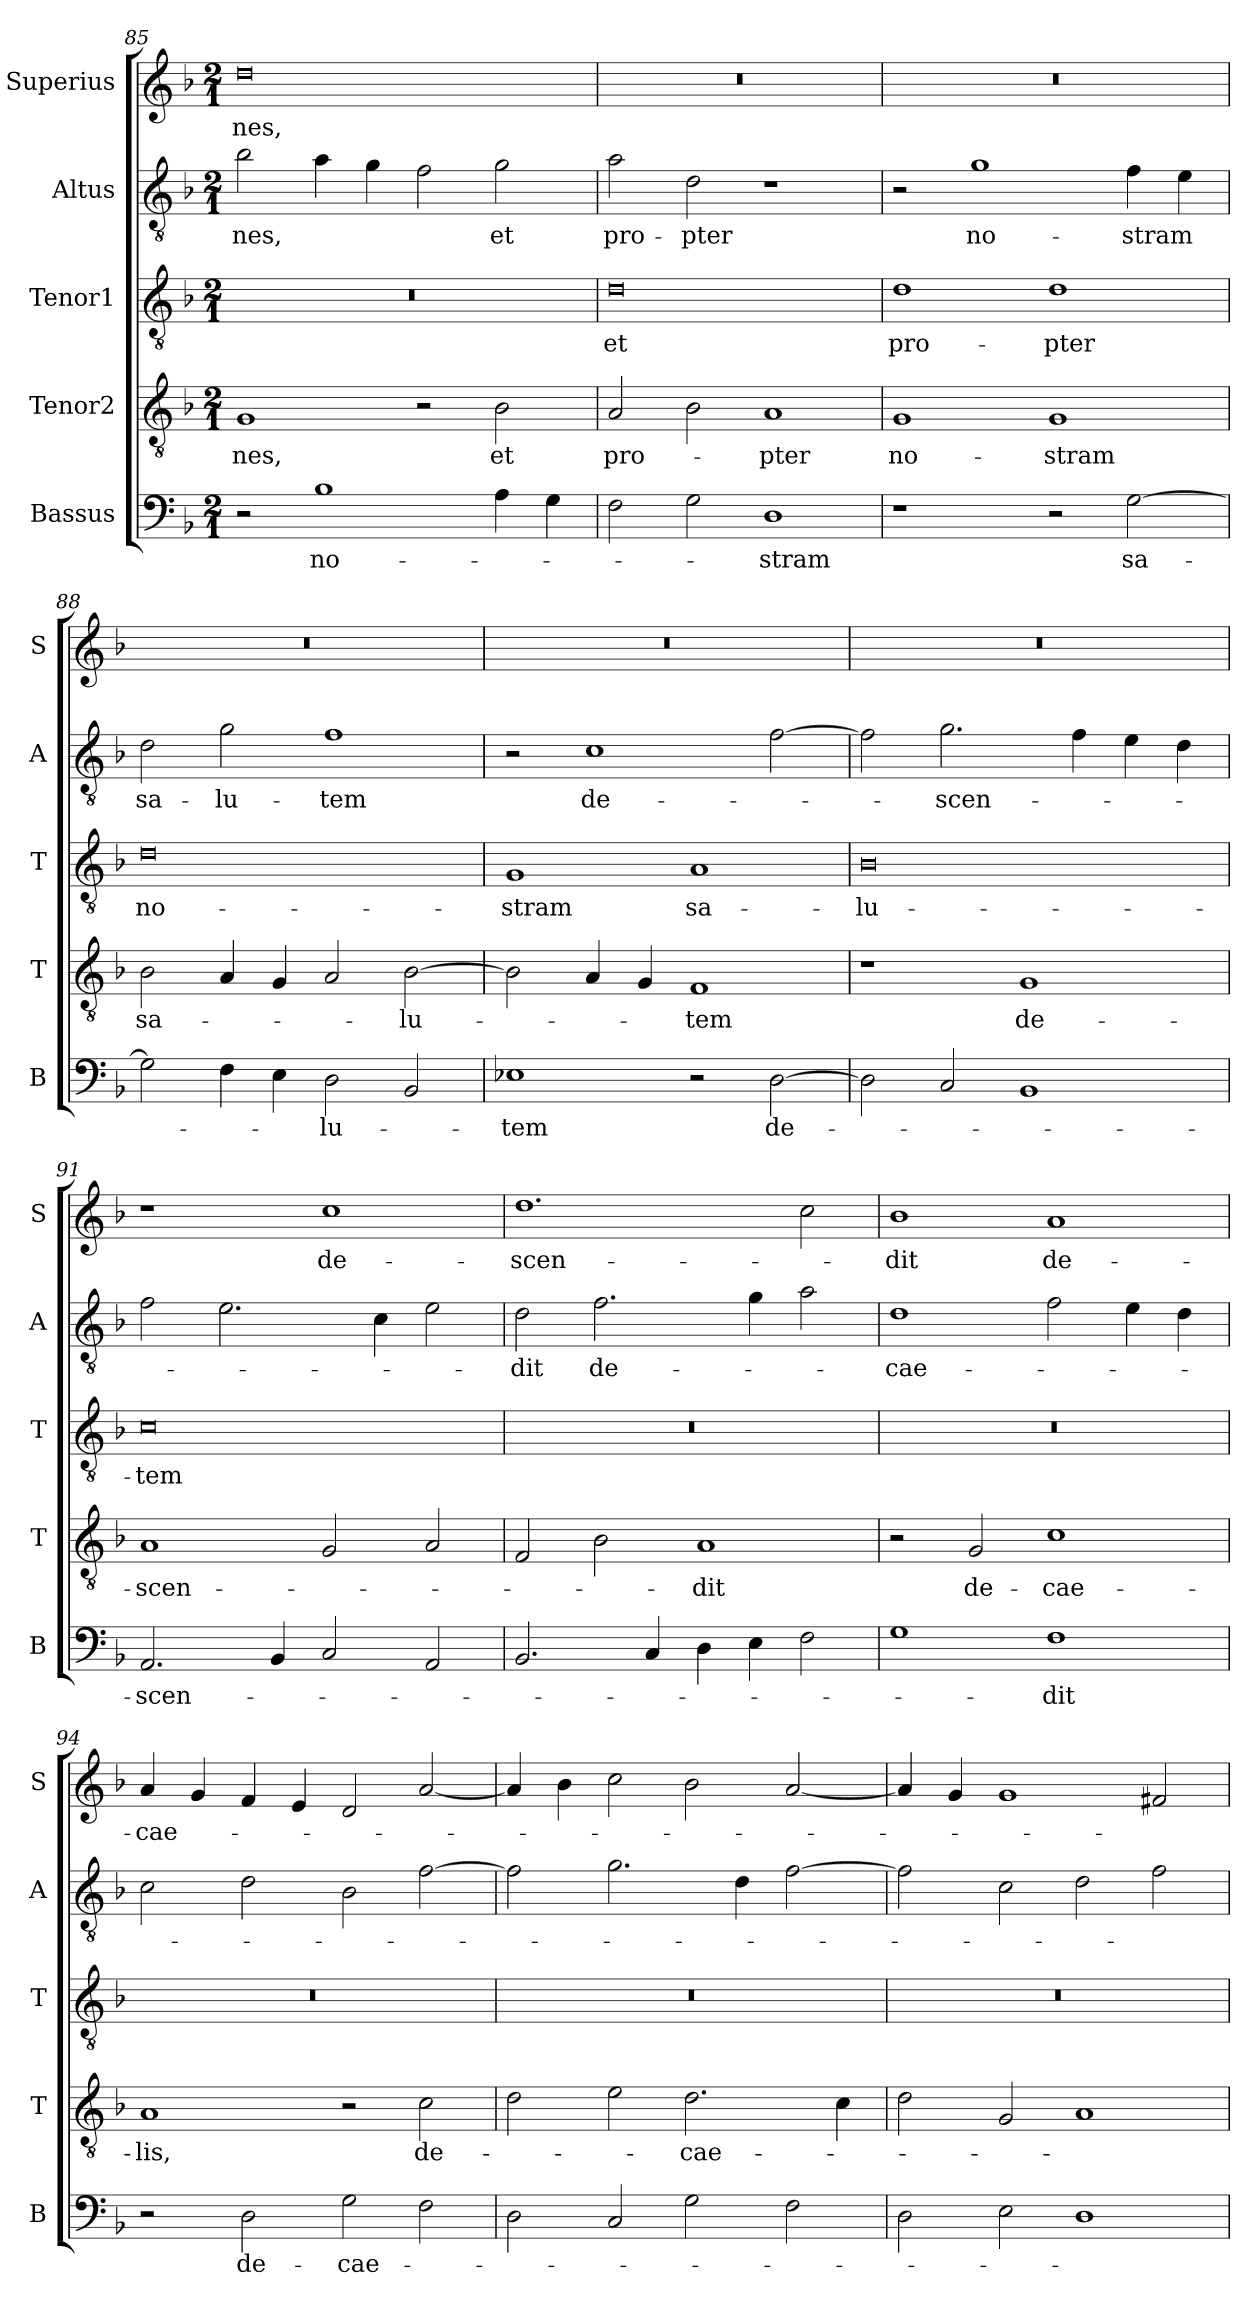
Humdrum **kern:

**kern	**text	**kern	**text	**kern	**text	**kern	**text	**kern	**text
*part5	*part5	*part4	*part4	*part3	*part3	*part2	*part2	*part1	*part1
*staff5	*staff5	*staff4	*staff4	*staff3	*staff3	*staff2	*staff2	*staff1	*staff1
*I"Bassus	*	*I"Tenor2	*	*I"Tenor1	*	*I"Altus	*	*I"Superius	*
*I'B	*	*I'T	*	*I'T	*	*I'A	*	*I'S	*
*clefF4	*	*clefGv2	*	*clefGv2	*	*clefGv2	*	*clefG2	*
*k[b-]	*	*k[b-]	*	*k[b-]	*	*k[b-]	*	*k[b-]	*
*M2/1	*	*M2/1	*	*M2/1	*	*M2/1	*	*M2/1	*
=85	=85	=85	=85	=85	=85	=85	=85	=85	=85
2r	.	1G	-nes,	0r	.	2b-\	-nes,	0dd	-nes,
1B-	no-	.	.	.	.	4a\	.	.	.
.	.	.	.	.	.	4g\	.	.	.
.	.	2r	.	.	.	2f\	.	.	.
4A\	.	2B-\	et	.	.	2g\	et	.	.
4G\	.	.	.	.	.	.	.	.	.
=86	=86	=86	=86	=86	=86	=86	=86	=86	=86
2F\	.	2A/	pro-	0d	et	2a\	pro-	0r	.
2G\	.	2B-\	.	.	.	2d\	-pter	.	.
1D	-stram	1A	-pter	.	.	1r	.	.	.
=87	=87	=87	=87	=87	=87	=87	=87	=87	=87
1r	.	1G	no-	1d	pro-	2r	.	0r	.
.	.	.	.	.	.	1g	no-	.	.
2r	.	1G	-stram	1d	-pter	.	.	.	.
[2G\	sa-	.	.	.	.	4f\	-stram	.	.
.	.	.	.	.	.	4e\	.	.	.
=88	=88	=88	=88	=88	=88	=88	=88	=88	=88
2G\]	.	2B-\	sa-	0d	no-	2d\	sa-	0r	.
4F\	.	4A/	.	.	.	2g\	-lu-	.	.
4E\	.	4G/	.	.	.	.	.	.	.
2D\	-lu-	2A/	.	.	.	1f	-tem	.	.
2BB-/	.	[2B-\	-lu-	.	.	.	.	.	.
=89	=89	=89	=89	=89	=89	=89	=89	=89	=89
1E-X	-tem	2B-\]	.	1G	-stram	2r	.	0r	.
.	.	4A/	.	.	.	1c	de-	.	.
.	.	4G/	.	.	.	.	.	.	.
2r	.	1F	-tem	1A	sa-	.	.	.	.
[2D\	de-	.	.	.	.	[2f\	.	.	.
=90	=90	=90	=90	=90	=90	=90	=90	=90	=90
2D\]	.	1r	.	0B-	-lu-	2f\]	.	0r	.
2C/	.	.	.	.	.	2.g\	-scen-	.	.
1BB-	.	1G	de-	.	.	.	.	.	.
.	.	.	.	.	.	4f\	.	.	.
.	.	.	.	.	.	4e\	.	.	.
.	.	.	.	.	.	4d\	.	.	.
=91	=91	=91	=91	=91	=91	=91	=91	=91	=91
2.AA/	-scen-	1A	-scen-	0c	-tem	2f\	.	1r	.
.	.	.	.	.	.	2.e\	.	.	.
4BB-/	.	.	.	.	.	.	.	.	.
2C/	.	2G/	.	.	.	.	.	1cc	de-
.	.	.	.	.	.	4c\	.	.	.
2AA/	.	2A/	.	.	.	2e\	.	.	.
=92	=92	=92	=92	=92	=92	=92	=92	=92	=92
2.BB-/	.	2F/	.	0r	.	2d\	-dit	1.dd	-scen-
.	.	2B-\	.	.	.	2.f\	de-	.	.
4C/	.	.	.	.	.	.	.	.	.
4D\	.	1A	-dit	.	.	.	.	.	.
4E\	.	.	.	.	.	4g\	.	.	.
2F\	.	.	.	.	.	2a\	.	2cc\	.
=93	=93	=93	=93	=93	=93	=93	=93	=93	=93
1G	.	2r	.	0r	.	1d	-cae-	1b-	-dit
.	.	2G/	de-	.	.	.	.	.	.
1F	-dit	1c	-cae-	.	.	2f\	.	1a	de-
.	.	.	.	.	.	4e\	.	.	.
.	.	.	.	.	.	4d\	.	.	.
=94	=94	=94	=94	=94	=94	=94	=94	=94	=94
2r	.	1A	-lis,	0r	.	2c\	.	4a/	-cae-
.	.	.	.	.	.	.	.	4g/	.
2D\	de-	.	.	.	.	2d\	.	4f/	.
.	.	.	.	.	.	.	.	4e/	.
2G\	-cae-	2r	.	.	.	2B-\	.	2d/	.
2F\	.	2c\	de-	.	.	[2f\	.	[2a/	.
=95	=95	=95	=95	=95	=95	=95	=95	=95	=95
2D\	.	2d\	.	0r	.	2f\]	.	4a/]	.
.	.	.	.	.	.	.	.	4b-\	.
2C/	.	2e\	.	.	.	2.g\	.	2cc\	.
2G\	.	2.d\	-cae-	.	.	.	.	2b-\	.
.	.	.	.	.	.	4d\	.	.	.
2F\	.	.	.	.	.	[2f\	.	[2a/	.
.	.	4c\	.	.	.	.	.	.	.
=96	=96	=96	=96	=96	=96	=96	=96	=96	=96
2D\	.	2d\	.	0r	.	2f\]	.	4a/]	.
.	.	.	.	.	.	.	.	4g/	.
2E\	.	2G/	.	.	.	2c\	.	1g	.
1D	.	1A	.	.	.	2d\	.	.	.
.	.	.	.	.	.	2f\	.	2f#X/	.
=	=	=	=	=	=	=	=	=	=
*-	*-	*-	*-	*-	*-	*-	*-	*-	*-
